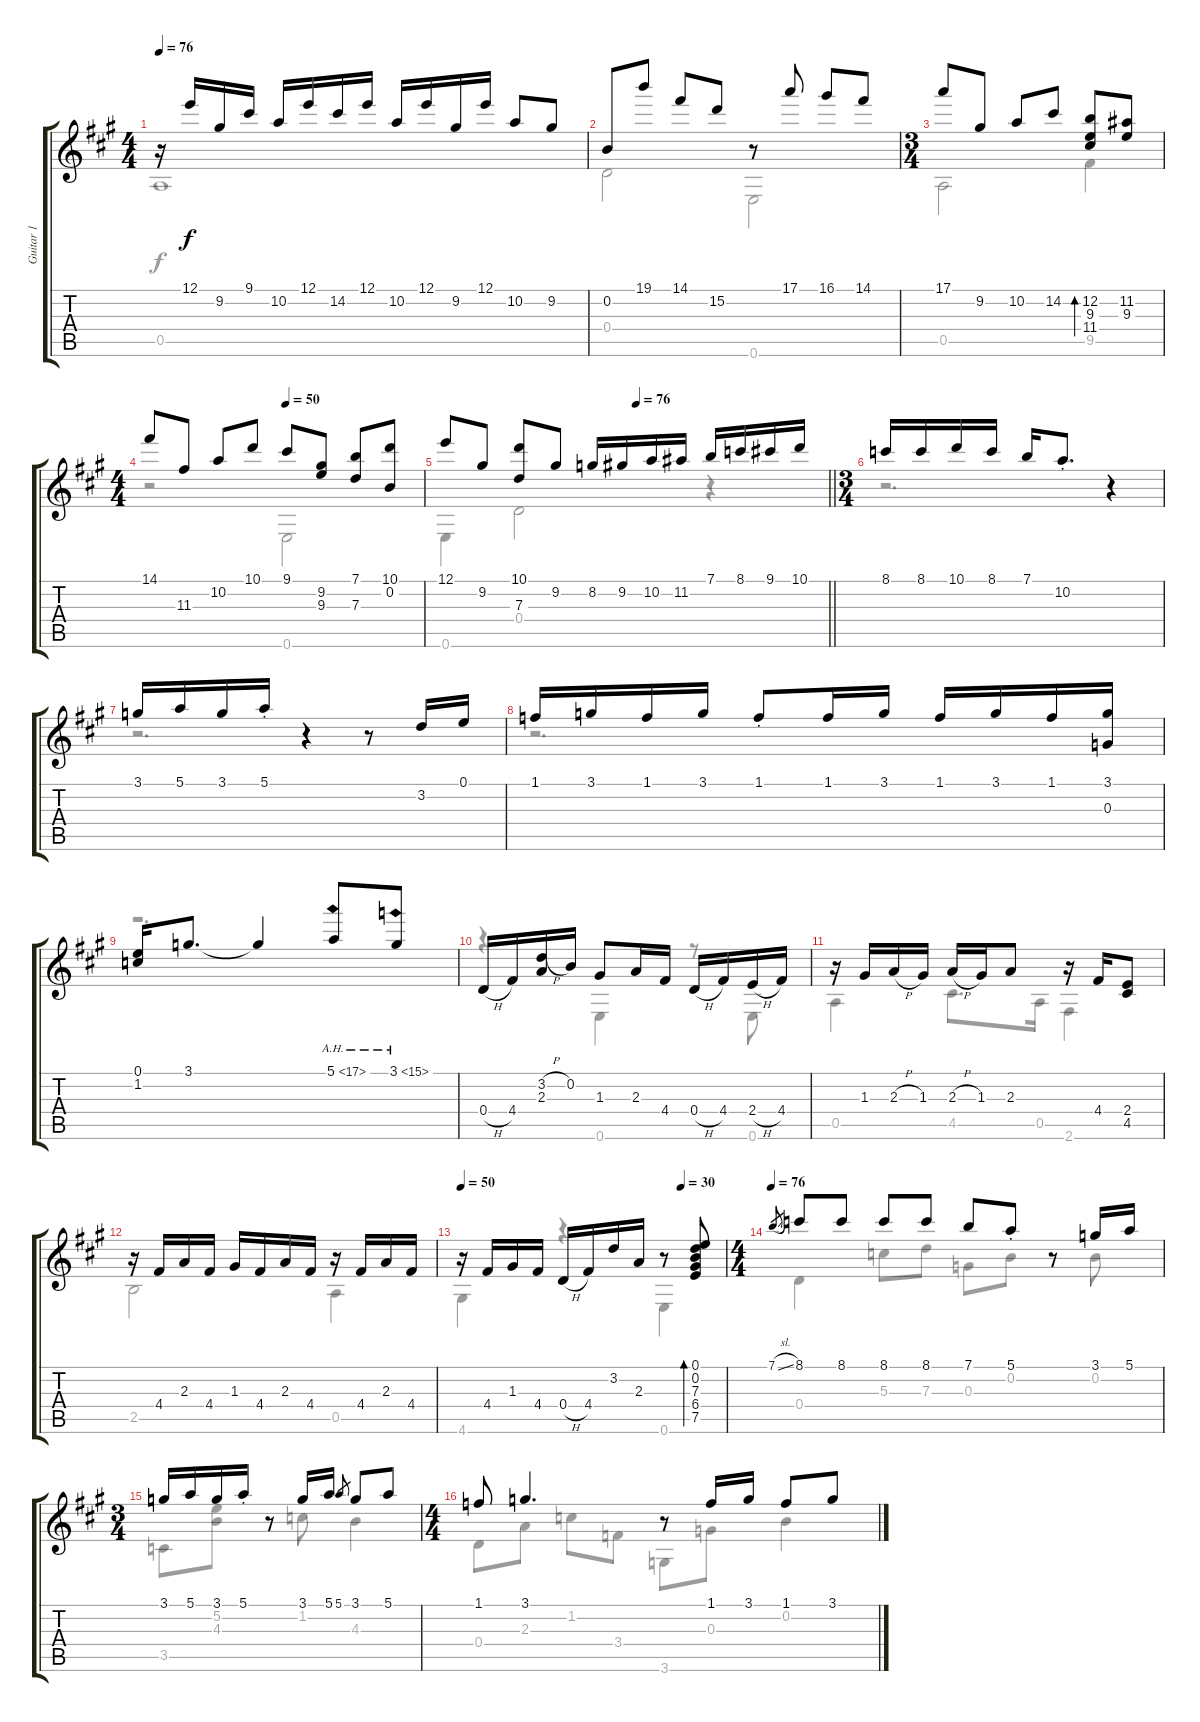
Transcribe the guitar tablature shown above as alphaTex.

\track ("Guitar 1" "Guitar 1") {instrument acousticguitarnylon}
\staff {score tabs}
\tuning (E4 B3 G3 D3 A2 E2) {hide}
\voice
\ts (4 4)
\tempo 76
\clef g2
\ks a
r.16{dy f} 12.1.16 9.2.16 9.1.16 10.2.16 12.1.16 14.2.16 12.1.16 10.2.16 12.1.16 9.2.16 12.1.16 10.2.8 9.2.8 |
0.2.8 19.1.8 14.1.8 15.2.8 r.8 17.1.8 16.1.8 14.1.8 |
\ts (3 4)
17.1.8 9.2.8 10.2.8 14.2.8 (12.2 9.3 11.4).8{bd 60} (11.2 9.3).8 |
\ts (4 4)
\tempo (50 0.5)
14.1.8 11.3.8 10.2.8 10.1.8 9.1.8 (9.2 9.3).8 (7.1 7.3).8 (10.1 0.2).8 |
\tempo (76 0.5)
\barLineRight lightlight
12.1.8 9.2.8 (10.1 7.3).8 9.2.8 8.2.16 9.2.16 10.2.16 11.2.16 7.1.16 8.1.16 9.1.16 10.1.16 |
\ts (3 4)
8.1.16 8.1.16 10.1.16 8.1.16 7.1.16 10.2{st}.8{d} r.4 |
3.1.16 5.1.16 3.1.16 5.1{st}.16 r.4 r.8 3.2.16 0.1.16 |
1.1.16 3.1.16 1.1.16 3.1.16 1.1{st}.8 1.1.16 3.1.16 1.1.16 3.1.16 1.1.16 (3.1 0.3).16 |
(0.1 1.2).16 3.1.8{d} 3.1{t}.4 5.1{ah 12}.8 3.1{ah 12}.8 |
0.4{h}.16 4.4.16 (3.2{h} 2.3).16 0.2.16 1.3.8 2.3.16 4.4.16 0.4{h}.16 4.4.16 2.4{h}.16 4.4.16 |
r.16 1.3.16 2.3{h}.16 1.3.16 2.3{h}.16 1.3.16 2.3.8 r.16 4.4.16 (2.4 4.5).8 |
r.16 4.4.16 2.3.16 4.4.16 1.3.16 4.4.16 2.3.16 4.4.16 r.16 4.4.16 2.3.16 4.4.16 |
\tempo 50
\tempo (30 0.8333333333333334)
r.16 4.4.16 1.3.16 4.4.16 0.4{h}.16 4.4.16 3.2.16 2.3.16 r.8 (0.1 0.2 7.3 6.4 7.5).8{bd 60} |
\ts (4 4)
\tempo 76
7.1{sl}.8{gr} 8.1.8 8.1.8 8.1.8 8.1.8 7.1.8 5.1{st}.8 r.8 3.1.16 5.1.16 |
\ts (3 4)
3.1.16 5.1.16 3.1.16 5.1{st}.16 r.8 3.1.16 5.1.16 5.1.8{gr} 3.1.8 5.1.8 |
\ts (4 4)
1.1.8 3.1.4{d} r.8 1.1.16 3.1.16 1.1.8 3.1.8
\voice
\clef g2
\ottava regular
\simile none
\ks a
0.5.1{dy f} |
0.4.2 0.6.2 |
0.5.2 9.5.4 |
r.2 0.6.2 |
\barLineRight lightlight
0.6.4 0.4.2 r.4 |
r.2{d} |
r.2{d} |
r.2{d} |
r.2{d} |
r.4 0.6.4 r.8 0.6.8 |
0.5.4 4.5.8{d} 0.5.16 2.6.4 |
2.5.2 0.5.4 |
4.6.4 r.4 0.6.4 |
0.4.4 5.3.8 7.3.8 0.3.8 0.2.8 r.8 0.2.8 |
3.5.8 (5.2 4.3).8 r.8 1.2.8 4.3.4 |
0.4.8 2.3.8 1.2.8 3.4.8 3.6.8 0.3.8 0.2.4
